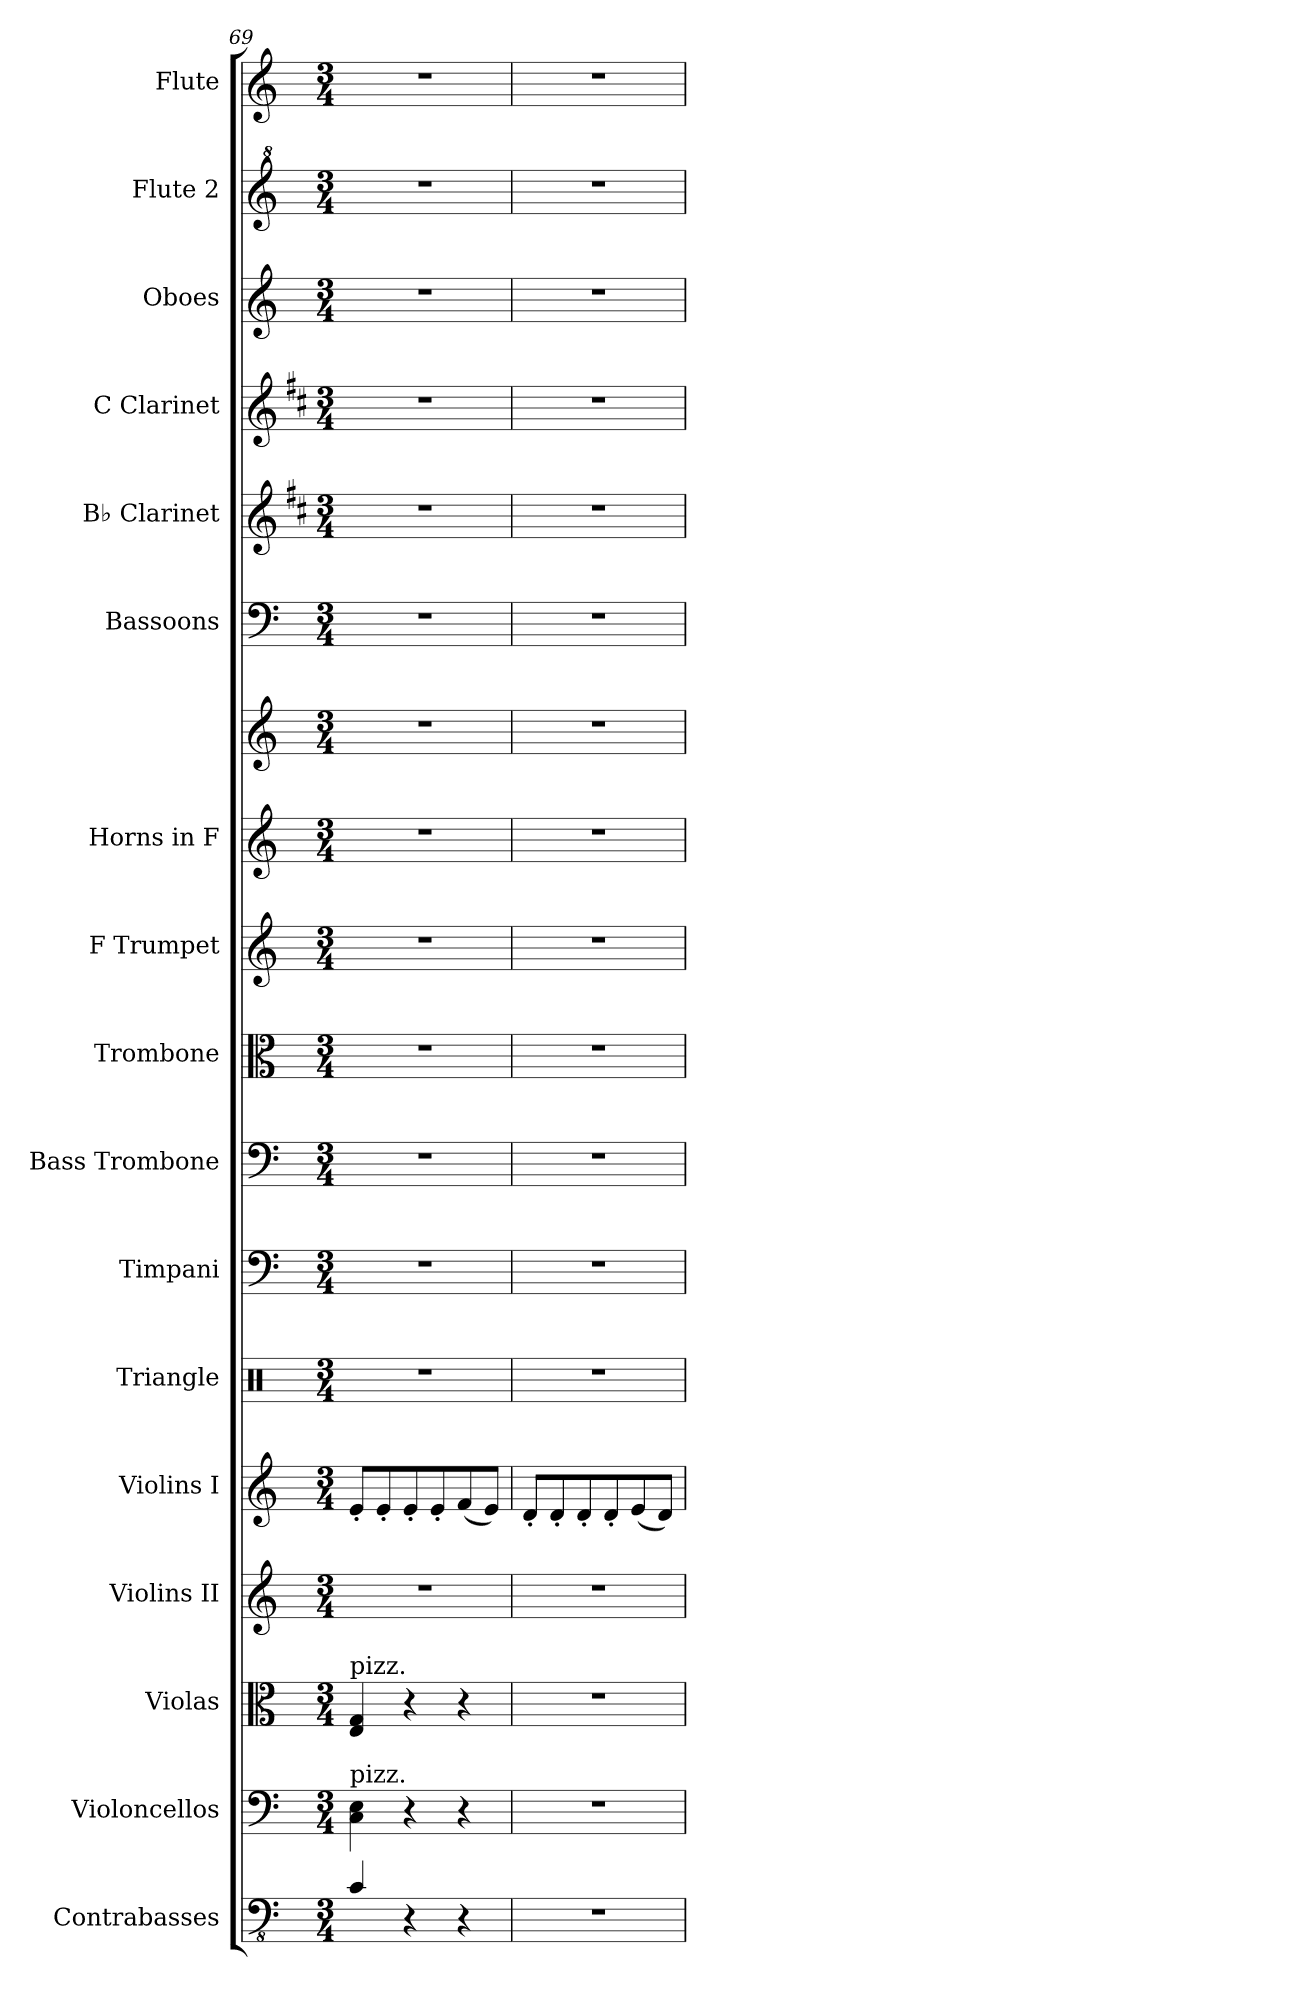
**kern	**kern	**kern	**kern	**kern	**kern	**kern	**kern	**kern	**kern	**kern	**kern	**kern	**kern	**kern	**kern	**kern	**kern
*part17	*part16	*part15	*part14	*part13	*part12	*part11	*part10	*part9	*part8	*part7	*part7	*part6	*part5	*part4	*part3	*part2	*part1
*staff18	*staff17	*staff16	*staff15	*staff14	*staff13	*staff12	*staff11	*staff10	*staff9	*staff8	*staff7	*staff6	*staff5	*staff4	*staff3	*staff2	*staff1
*I"Contrabasses	*I"Violoncellos	*I"Violas	*I"Violins II	*I"Violins I	*I"Triangle	*I"Timpani	*I"Bass Trombone	*I"Trombone	*I"F Trumpet	*I"Horns in F	*	*I"Bassoons	*I"B♭ Clarinet	*I"C Clarinet	*I"Oboes	*I"Flute 2	*I"Flute
*I'Cb.	*I'Vc.	*I'Vla.	*I'Vln. II	*I'Vln. I	*I'Trgl.	*I'Timp.	*I'B. Tbn.	*I'Tbn.	*I'F Tpt.	*	*	*I'Bsn.	*I'B♭ Cl.	*I'C Cl.	*I'Ob.	*I'Fl. 2	*I'Fl. 2
*clefFv4	*clefF4	*clefC3	*clefG2	*clefG2	*clefX	*clefF4	*clefF4	*clefC3	*clefG2	*clefG2	*clefG2	*clefF4	*clefG2	*clefG2	*clefG2	*clefG^2	*clefG2
*ITrd7c12	*	*	*	*	*	*	*	*	*ITrd-3c-5	*ITrd4c7	*ITrd4c7	*	*ITrd1c2	*ITrd1c2	*	*	*
*k[]	*k[]	*k[]	*k[]	*k[]	*k[]	*k[]	*k[]	*k[]	*k[b-]	*k[b-]	*k[b-]	*k[]	*k[]	*k[]	*k[]	*k[]	*k[]
*M3/4	*M3/4	*M3/4	*M3/4	*M3/4	*M3/4	*M3/4	*M3/4	*M3/4	*M3/4	*M3/4	*M3/4	*M3/4	*M3/4	*M3/4	*M3/4	*M3/4	*M3/4
=69	=69	=69	=69	=69	=69	=69	=69	=69	=69	=69	=69	=69	=69	=69	=69	=69	=69
!	!	!LO:TX:a:t=pizz.	!	!	!	!	!	!	!	!	!	!	!	!	!	!	!
!	!LO:TX:a:t=pizz.	!	!	!	!	!	!	!	!	!	!	!	!	!	!	!	!
4CC/	4C\ 4E\	4E/ 4G/	2.r	8e'/L	2.r	2.r	2.r	2.r	2.r	2.r	2.r	2.r	2.r	2.r	2.r	2.r	2.r
.	.	.	.	8e'/	.	.	.	.	.	.	.	.	.	.	.	.	.
4r	4r	4r	.	8e'/	.	.	.	.	.	.	.	.	.	.	.	.	.
.	.	.	.	8e'/	.	.	.	.	.	.	.	.	.	.	.	.	.
4r	4r	4r	.	(<8f/	.	.	.	.	.	.	.	.	.	.	.	.	.
.	.	.	.	8e/J)	.	.	.	.	.	.	.	.	.	.	.	.	.
=70	=70	=70	=70	=70	=70	=70	=70	=70	=70	=70	=70	=70	=70	=70	=70	=70	=70
2.r	2.r	2.r	2.r	8d'/L	2.r	2.r	2.r	2.r	2.r	2.r	2.r	2.r	2.r	2.r	2.r	2.r	2.r
.	.	.	.	8d'/	.	.	.	.	.	.	.	.	.	.	.	.	.
.	.	.	.	8d'/	.	.	.	.	.	.	.	.	.	.	.	.	.
.	.	.	.	8d'/	.	.	.	.	.	.	.	.	.	.	.	.	.
.	.	.	.	(<8e/	.	.	.	.	.	.	.	.	.	.	.	.	.
.	.	.	.	8d/J)	.	.	.	.	.	.	.	.	.	.	.	.	.
=	=	=	=	=	=	=	=	=	=	=	=	=	=	=	=	=	=
*-	*-	*-	*-	*-	*-	*-	*-	*-	*-	*-	*-	*-	*-	*-	*-	*-	*-
